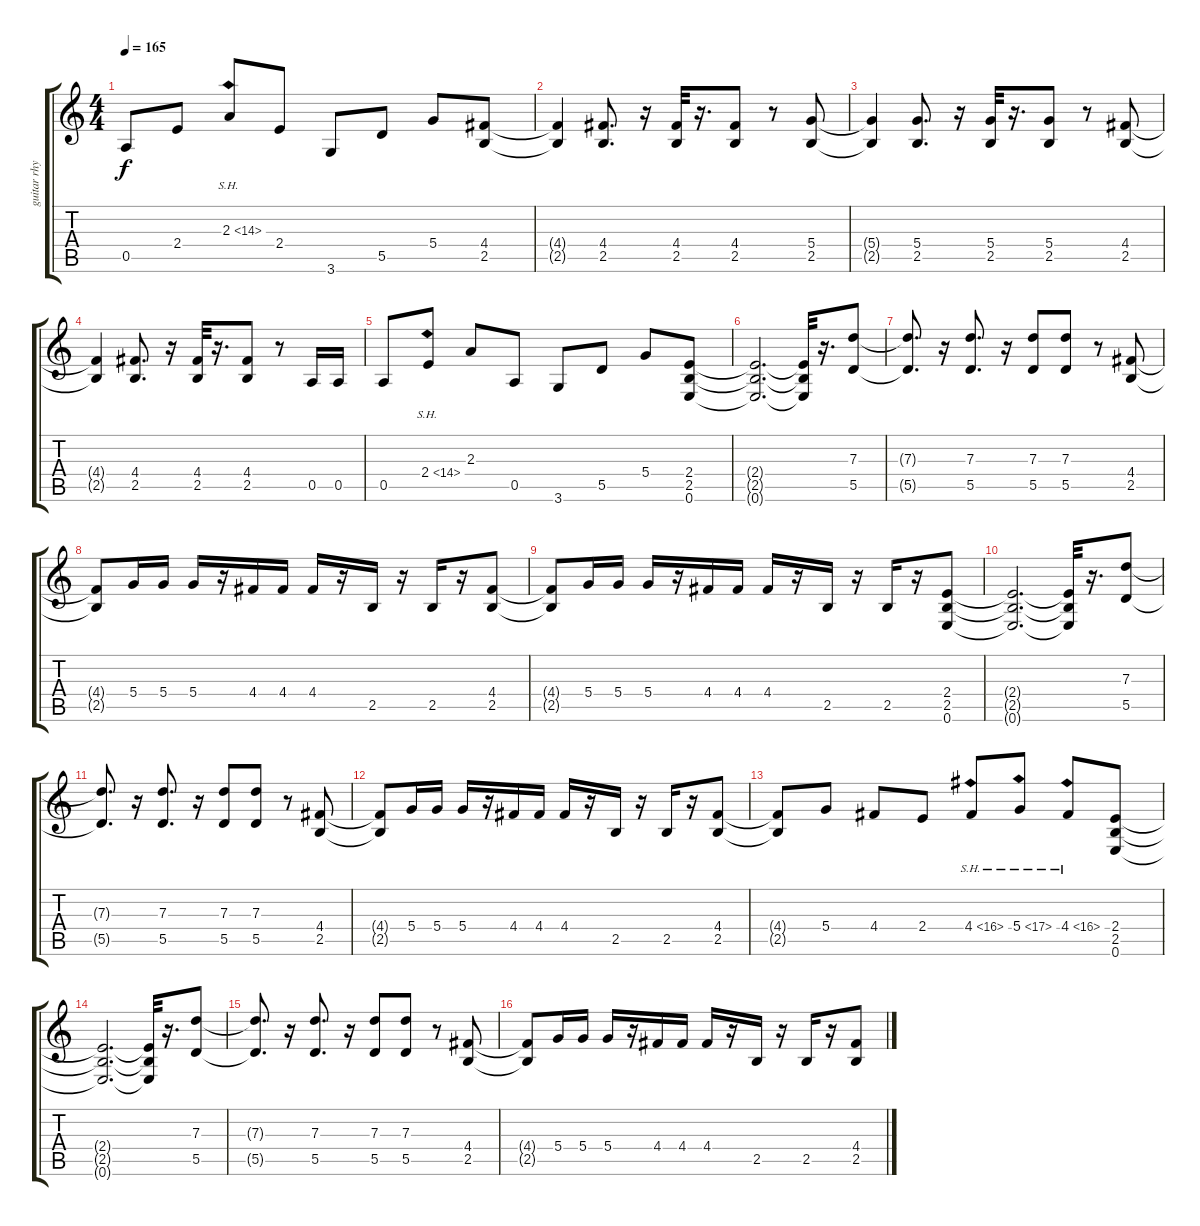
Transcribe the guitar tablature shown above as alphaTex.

\track ("guitar rhythm right" "guitar rhy") {instrument distortionguitar}
\staff {score tabs}
\tuning (E4 B3 G3 D3 A2 E2) {hide}
\ts (4 4)
\tempo 165
\clef g2
\ks c
0.5.8{dy f} 2.4.8 2.3{sh 12}.8 2.4.8 3.6.8 5.5.8 5.4.8 (4.4 2.5).8 |
(4.4{t} 2.5{t}).4 (4.4 2.5).8{d} r.16 (4.4 2.5).32 r.16{d} (4.4 2.5).8 r.8 (5.4 2.5).8 |
(5.4{t} 2.5{t}).4 (5.4 2.5).8{d} r.16 (5.4 2.5).32 r.16{d} (5.4 2.5).8 r.8 (4.4 2.5).8 |
(4.4{t} 2.5{t}).4 (4.4 2.5).8{d} r.16 (4.4 2.5).32 r.16{d} (4.4 2.5).8 r.8 0.5.16 0.5.16 |
0.5.8 2.4{sh 12}.8 2.3.8 0.5.8 3.6.8 5.5.8 5.4.8 (2.4 2.5 0.6).8 |
(2.4{t} 2.5{t} 0.6{t}).2{d} (2.4{t} 2.5{t} 0.6{t}).32 r.16{d} (7.3 5.5).8 |
(7.3{t} 5.5{t}).8{d} r.16 (7.3 5.5).8{d} r.16 (7.3 5.5).8 (7.3 5.5).8 r.8 (4.4 2.5).8 |
(4.4{t} 2.5{t}).8 5.4.16 5.4.16 5.4.16 r.16 4.4.16 4.4.16 4.4.16 r.16 2.5.16 r.16 2.5.16 r.16 (4.4 2.5).8 |
(4.4{t} 2.5{t}).8 5.4.16 5.4.16 5.4.16 r.16 4.4.16 4.4.16 4.4.16 r.16 2.5.16 r.16 2.5.16 r.16 (2.4 2.5 0.6).8 |
(2.4{t} 2.5{t} 0.6{t}).2{d} (2.4{t} 2.5{t} 0.6{t}).32 r.16{d} (7.3 5.5).8 |
(7.3{t} 5.5{t}).8{d} r.16 (7.3 5.5).8{d} r.16 (7.3 5.5).8 (7.3 5.5).8 r.8 (4.4 2.5).8 |
(4.4{t} 2.5{t}).8 5.4.16 5.4.16 5.4.16 r.16 4.4.16 4.4.16 4.4.16 r.16 2.5.16 r.16 2.5.16 r.16 (4.4 2.5).8 |
(4.4{t} 2.5{t}).8 5.4.8 4.4.8 2.4.8 4.4{sh 12}.8 5.4{sh 12}.8 4.4{sh 12}.8 (2.4 2.5 0.6).8 |
(2.4{t} 2.5{t} 0.6{t}).2{d} (2.4{t} 2.5{t} 0.6{t}).32 r.16{d} (7.3 5.5).8 |
(7.3{t} 5.5{t}).8{d} r.16 (7.3 5.5).8{d} r.16 (7.3 5.5).8 (7.3 5.5).8 r.8 (4.4 2.5).8 |
(4.4{t} 2.5{t}).8 5.4.16 5.4.16 5.4.16 r.16 4.4.16 4.4.16 4.4.16 r.16 2.5.16 r.16 2.5.16 r.16 (4.4 2.5).8
